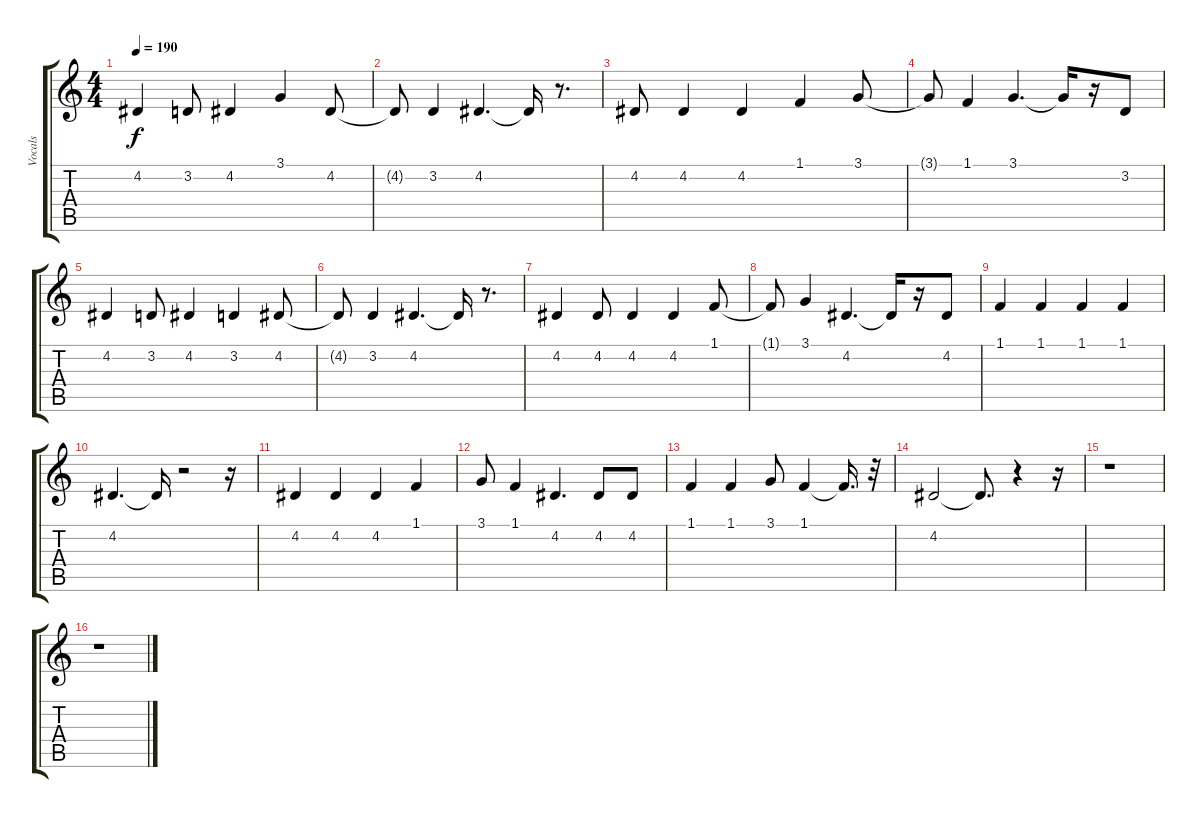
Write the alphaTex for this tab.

\track ("Vocals" "Vocals") {instrument bassoon}
\staff {score tabs}
\tuning (E4 B3 G3 D3 A2 E2) {hide}
\ts (4 4)
\tempo 190
\clef g2
\ks c
4.2.4{dy f} 3.2.8 4.2.4 3.1.4 4.2.8 |
4.2{t}.8 3.2.4 4.2.4{d} 4.2{t}.16 r.8{d} |
4.2.8 4.2.4 4.2.4 1.1.4 3.1.8 |
3.1{t}.8 1.1.4 3.1.4{d} 3.1{t}.16 r.16 3.2.8 |
4.2.4 3.2.8 4.2.4 3.2.4 4.2.8 |
4.2{t}.8 3.2.4 4.2.4{d} 4.2{t}.16 r.8{d} |
4.2.4 4.2.8 4.2.4 4.2.4 1.1.8 |
1.1{t}.8 3.1.4 4.2.4{d} 4.2{t}.16 r.16 4.2.8 |
1.1.4 1.1.4 1.1.4 1.1.4 |
4.2.4{d} 4.2{t}.16 r.2 r.16 |
4.2.4 4.2.4 4.2.4 1.1.4 |
3.1.8 1.1.4 4.2.4{d} 4.2.8 4.2.8 |
1.1.4 1.1.4 3.1.8 1.1.4 1.1{t}.16{d} r.32 |
4.2.2 4.2{t}.8{d} r.4 r.16 |
r.1 |
r.1
